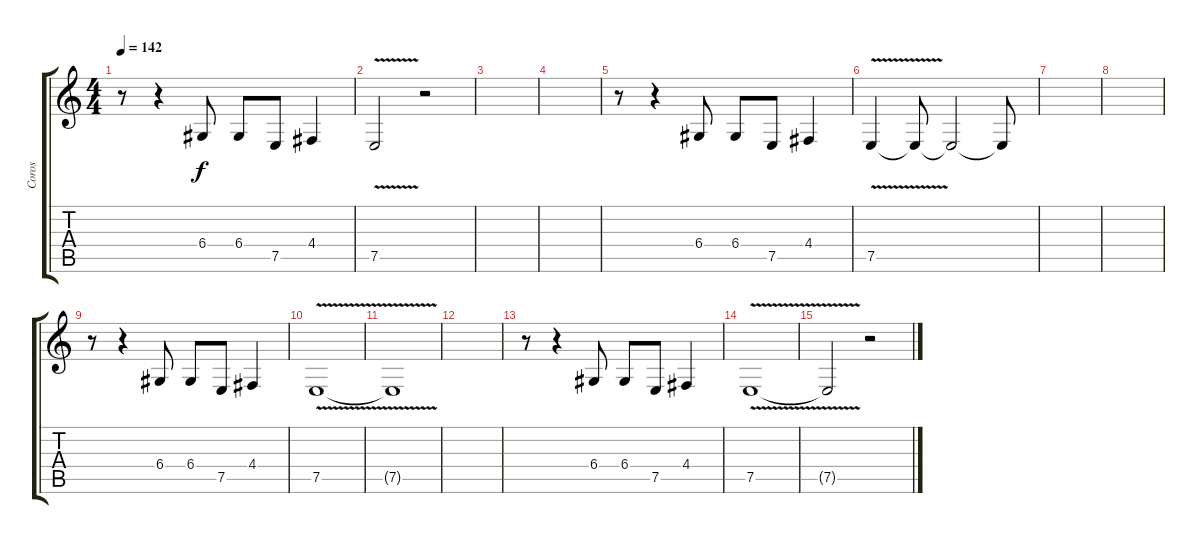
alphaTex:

\track ("Coros" "Coros") {instrument voiceoohs}
\staff {score tabs}
\tuning (E4 B3 G3 D3 A2 E2) {hide}
\ts (4 4)
\tempo 142
\clef g2
\ks c
r.8{dy f} r.4 6.4.8 6.4.8 7.5.8 4.4.4 |
7.5{v}.2 r.2 |
|
|
r.8 r.4 6.4.8 6.4.8 7.5.8 4.4.4 |
7.5{v}.4 7.5{t}.8 7.5{t}.2 7.5{t}.8 |
|
|
r.8 r.4 6.4.8 6.4.8 7.5.8 4.4.4 |
7.5{v}.1 |
7.5{t}.1{volume 0} |
|
r.8{volume 15} r.4 6.4.8 6.4.8 7.5.8 4.4.4 |
7.5{v}.1 |
7.5{t}.2 r.2
